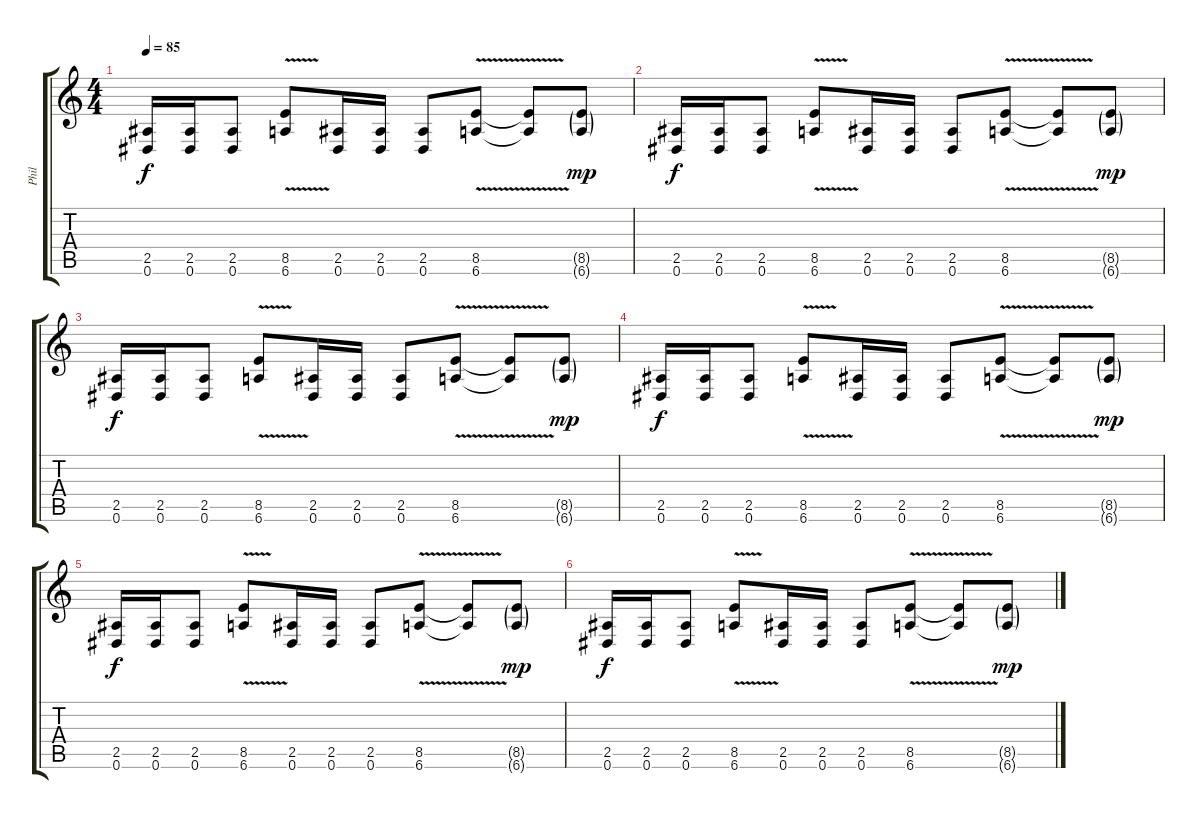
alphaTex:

\track ("Phil" "Phil") {instrument distortionguitar}
\staff {score tabs}
\tuning (Eb4 Bb3 Gb3 Db3 Ab2 Eb2) {hide}
\ts (4 4)
\tempo 85
\clef g2
\ks c
(2.5 0.6).16{dy f} (2.5 0.6).16 (2.5 0.6).8 (8.5{v} 6.6{v}).8 (2.5 0.6).16 (2.5 0.6).16 (2.5 0.6).8 (8.5{v} 6.6{v}).8 (8.5{t} 6.6{t}).8 (8.5{g} 6.6{g}).8{dy mp} |
(2.5 0.6).16{dy f} (2.5 0.6).16 (2.5 0.6).8 (8.5{v} 6.6{v}).8 (2.5 0.6).16 (2.5 0.6).16 (2.5 0.6).8 (8.5{v} 6.6{v}).8 (8.5{t} 6.6{t}).8 (8.5{g} 6.6{g}).8{dy mp} |
(2.5 0.6).16{dy f} (2.5 0.6).16 (2.5 0.6).8 (8.5{v} 6.6{v}).8 (2.5 0.6).16 (2.5 0.6).16 (2.5 0.6).8 (8.5{v} 6.6{v}).8 (8.5{t} 6.6{t}).8 (8.5{g} 6.6{g}).8{dy mp} |
(2.5 0.6).16{dy f} (2.5 0.6).16 (2.5 0.6).8 (8.5{v} 6.6{v}).8 (2.5 0.6).16 (2.5 0.6).16 (2.5 0.6).8 (8.5{v} 6.6{v}).8 (8.5{t} 6.6{t}).8 (8.5{g} 6.6{g}).8{dy mp} |
(2.5 0.6).16{dy f} (2.5 0.6).16 (2.5 0.6).8 (8.5{v} 6.6{v}).8 (2.5 0.6).16 (2.5 0.6).16 (2.5 0.6).8 (8.5{v} 6.6{v}).8 (8.5{t} 6.6{t}).8 (8.5{g} 6.6{g}).8{dy mp} |
(2.5 0.6).16{dy f} (2.5 0.6).16 (2.5 0.6).8 (8.5{v} 6.6{v}).8 (2.5 0.6).16 (2.5 0.6).16 (2.5 0.6).8 (8.5{v} 6.6{v}).8 (8.5{t} 6.6{t}).8 (8.5{g} 6.6{g}).8{dy mp}
